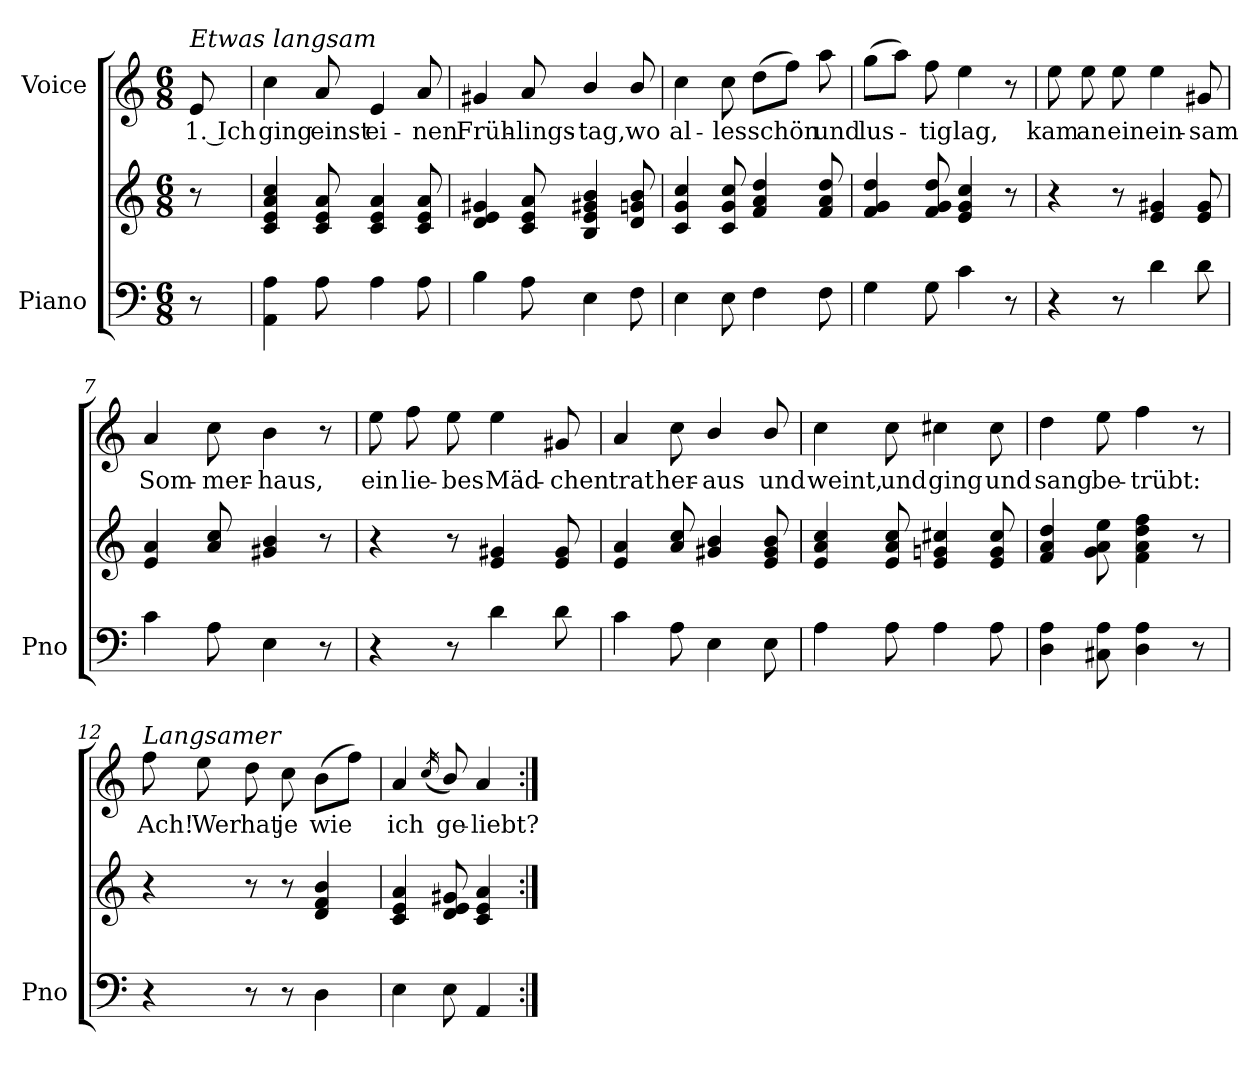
**kern	**kern	**kern	**text
*part2	*part2	*part1	*part1
*staff3	*staff2	*staff1	*staff1
*I"Piano	*	*I"Voice	*
*I'Pno	*	*	*
*clefF4	*clefG2	*clefG2	*
*k[]	*k[]	*k[]	*
*M6/8	*M6/8	*M6/8	*
=1	=1	=1	=1
!	!	!LO:TX:a:i:t=Etwas langsam	!
8r	8r	8e/	1. Ich
=2	=2	=2	=2
4AA\ 4A\	4c/ 4e/ 4a/ 4cc/	4cc\	ging
8A\	8c/ 8e/ 8a/	8a/	einst
4A\	4c/ 4e/ 4a/	4e/	ei-
8A\	8c/ 8e/ 8a/	8a/	-nen
=3	=3	=3	=3
4B\	4d/ 4e/ 4g#X/	4g#X/	Früh-
8A\	8c/ 8e/ 8a/	8a/	-lings-
4E\	4B/ 4e/ 4g#X/ 4b/	4b/	-tag,
8F\	8d/ 8gn/ 8b/	8b/	wo
=4	=4	=4	=4
4E\	4c/ 4g/ 4cc/	4cc\	al-
8E\	8c/ 8g/ 8cc/	8cc\	-les
4F\	4f/ 4a/ 4dd/	(8dd\L	schön
.	.	8ff\J)	.
8F\	8f/ 8a/ 8dd/	8aa\	und
=5	=5	=5	=5
4G\	4f/ 4g/ 4dd/	(8gg\L	lus-
.	.	8aa\J)	.
8G\	8f/ 8g/ 8dd/	8ff\	-tig
4c\	4e/ 4g/ 4cc/	4ee\	lag,
8r	8r	8r	.
=6	=6	=6	=6
4r	4r	8ee\	kam
.	.	8ee\	an
8r	8r	8ee\	ein
4d\	4e/ 4g#X/	4ee\	ein-
8d\	8e/ 8g#/	8g#X/	-sam
=7	=7	=7	=7
4c\	4e/ 4a/	4a/	Som-
8A\	8a/ 8cc/	8cc\	-mer-
4E\	4g#X/ 4b/	4b\	-haus,
8r	8r	8r	.
=8	=8	=8	=8
4r	4r	8ee\	ein
.	.	8ff\	lie-
8r	8r	8ee\	-bes
4d\	4e/ 4g#X/	4ee\	Mäd-
8d\	8e/ 8g#/	8g#X/	-chen
=9	=9	=9	=9
4c\	4e/ 4a/	4a/	trat
8A\	8a/ 8cc/	8cc\	her-
4E\	4g#X/ 4b/	4b/	-aus
8E\	8e/ 8g#/ 8b/	8b/	und
=10	=10	=10	=10
4A\	4e/ 4a/ 4cc/	4cc\	weint,
8A\	8e/ 8a/ 8cc/	8cc\	und
4A\	4e/ 4gn/ 4cc#X/	4cc#X\	ging
8A\	8e/ 8g/ 8cc#/	8cc#\	und
=11	=11	=11	=11
4D\ 4A\	4f/ 4a/ 4dd/	4dd\	sang
8C#X\ 8A\	8g\ 8a\ 8ee\	8ee\	be-
4D\ 4A\	4f\ 4a\ 4dd\ 4ff\	4ff\	-trübt:
8r	8r	8r	.
=12	=12	=12	=12
!	!	!LO:TX:a:i:t=Langsamer	!
4r	4r	8ff\	Ach!
.	.	8ee\	Wer
8r	8r	8dd\	hat
8r	8r	8cc\	je
4D\	4d/ 4f/ 4b/	(8b\L	wie
.	.	8ff\J)	.
=13	=13	=13	=13
4E\	4c/ 4e/ 4a/	4a/	ich
.	.	(16qcc/	.
8E\	8d/ 8e/ 8g#X/	8b/)	ge-
4AA/	4c/ 4e/ 4a/	4a/	-liebt?
=:|!	=:|!	=:|!	=:|!
*-	*-	*-	*-
